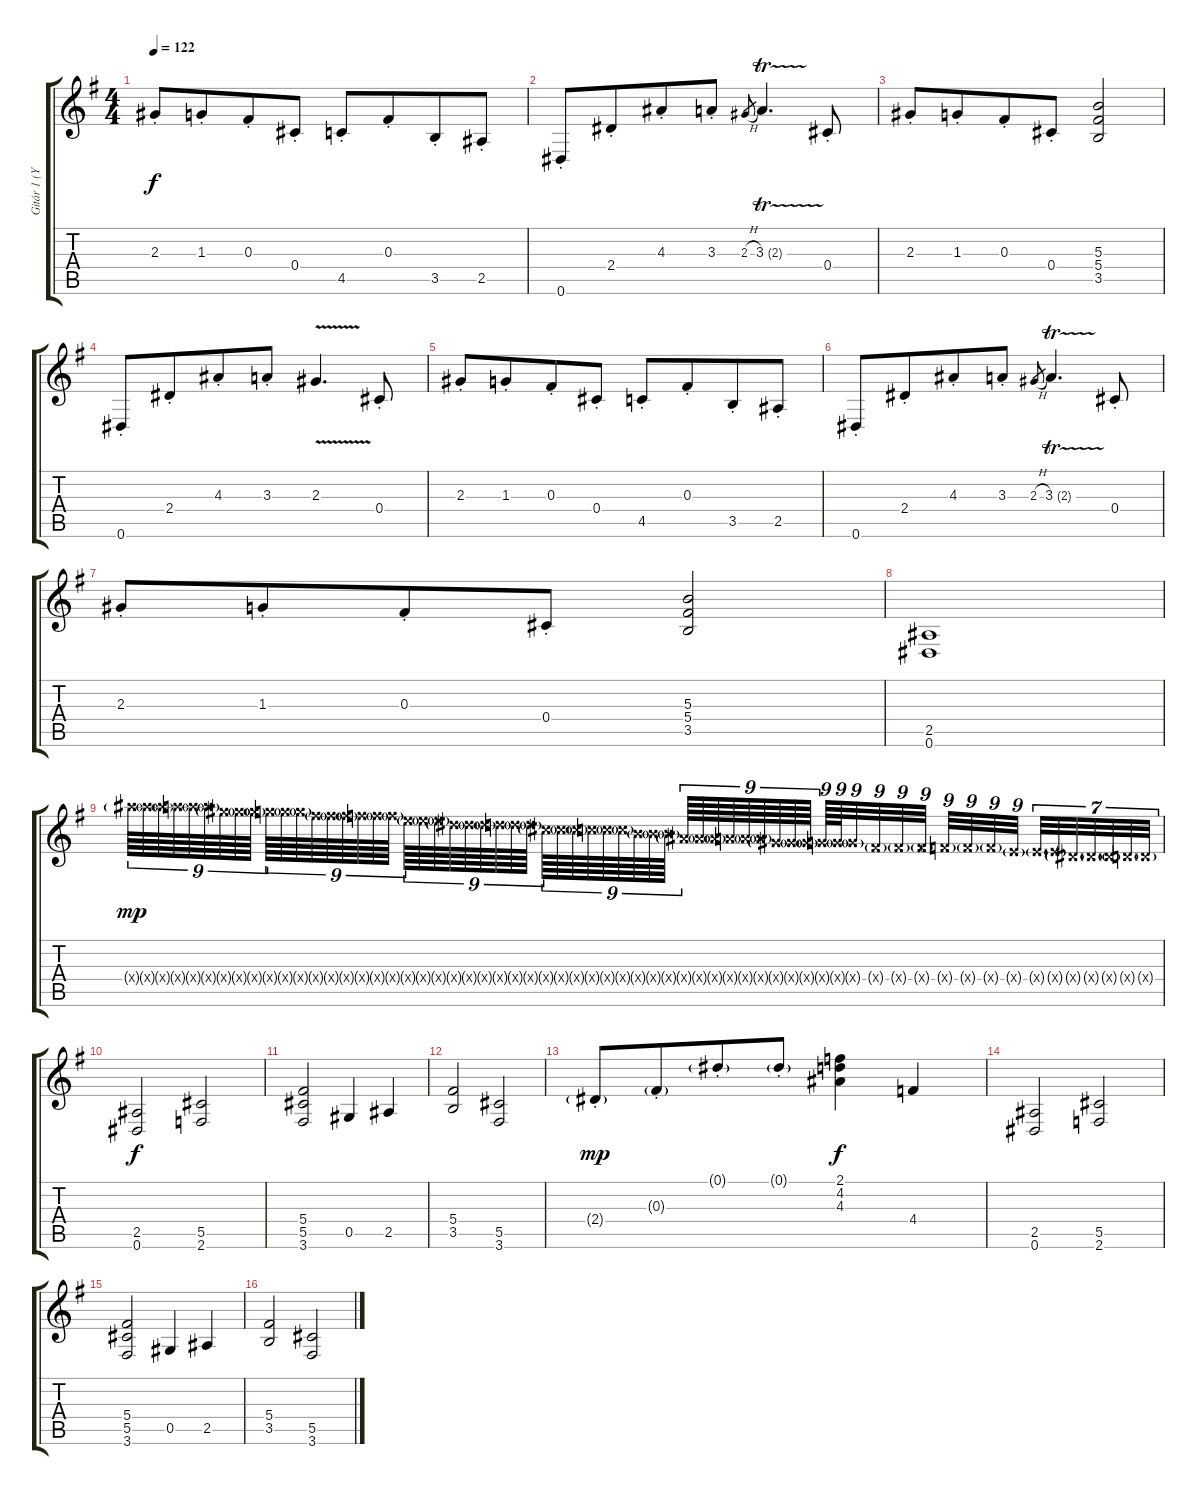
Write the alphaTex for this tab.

\track ("Gitár 1 (Yngwie Malmsteen)" "Gitár 1 (Y") {instrument distortionguitar}
\staff {score tabs}
\tuning (Eb4 Bb3 Gb3 Db3 Ab2 Eb2) {hide}
\ts (4 4)
\tempo 122
\clef g2
\ks g
2.3{st}.8{dy f} 1.3{st}.8{beam merge} 0.3{st}.8 0.4{st}.8 4.5{st}.8 0.3{st}.8{beam merge} 3.5{st}.8 2.5{st}.8 |
0.6{st}.8 2.4{st}.8{beam merge} 4.3{st}.8 3.3{st}.8 2.3{h}.8{gr} 3.3{tr (2 32)}.4{d} 0.4{st}.8 |
2.3{st}.8 1.3{st}.8{beam merge} 0.3{st}.8 0.4{st}.8 (5.3 5.4 3.5).2 |
0.6{st}.8 2.4{st}.8{beam merge} 4.3{st}.8 3.3{st}.8 2.3{v}.4{d} 0.4{st}.8 |
2.3{st}.8 1.3{st}.8{beam merge} 0.3{st}.8 0.4{st}.8 4.5{st}.8 0.3{st}.8{beam merge} 3.5{st}.8 2.5{st}.8 |
0.6{st}.8 2.4{st}.8{beam merge} 4.3{st}.8 3.3{st}.8 2.3{h}.8{gr} 3.3{tr (2 32)}.4{d} 0.4{st}.8 |
2.3{st}.8 1.3{st}.8{beam merge} 0.3{st}.8 0.4{st}.8 (5.3 5.4 3.5).2 |
(2.5 0.6).1 |
21.4{g x}.64{tu (9 8) dy mp} 21.4{g x}.64{tu (9 8)} 21.4{g x}.64{tu (9 8)} 20.4{g x}.64{tu (9 8)} 20.4{g x}.64{tu (9 8)} 20.4{g x}.64{tu (9 8)} 19.4{g x}.64{tu (9 8)} 19.4{g x}.64{tu (9 8)} 19.4{g x}.64{tu (9 8) beam splitsecondary} 18.4{g x}.64{tu (9 8)} 18.4{g x}.64{tu (9 8)} 18.4{g x}.64{tu (9 8)} 17.4{g x}.64{tu (9 8)} 17.4{g x}.64{tu (9 8)} 17.4{g x}.64{tu (9 8)} 16.4{g x}.64{tu (9 8)} 16.4{g x}.64{tu (9 8)} 16.4{g x}.64{tu (9 8)} 15.4{g x}.64{tu (9 8)} 15.4{g x}.64{tu (9 8)} 15.4{g x}.64{tu (9 8)} 14.4{g x}.64{tu (9 8)} 14.4{g x}.64{tu (9 8)} 14.4{g x}.64{tu (9 8)} 13.4{g x}.64{tu (9 8)} 13.4{g x}.64{tu (9 8)} 13.4{g x}.64{tu (9 8) beam splitsecondary} 12.4{g x}.64{tu (9 8)} 12.4{g x}.64{tu (9 8)} 12.4{g x}.64{tu (9 8)} 11.4{g x}.64{tu (9 8)} 11.4{g x}.64{tu (9 8)} 11.4{g x}.64{tu (9 8)} 10.4{g x}.64{tu (9 8)} 10.4{g x}.64{tu (9 8)} 10.4{g x}.64{tu (9 8)} 9.4{g x}.64{tu (9 8)} 9.4{g x}.64{tu (9 8)} 9.4{g x}.64{tu (9 8)} 8.4{g x}.64{tu (9 8)} 8.4{g x}.64{tu (9 8)} 8.4{g x}.64{tu (9 8)} 7.4{g x}.64{tu (9 8)} 7.4{g x}.64{tu (9 8)} 7.4{g x}.64{tu (9 8) beam splitsecondary} 6.4{g x}.64{tu (9 8)} 6.4{g x}.64{tu (9 8)} 6.4{g x}.32{tu (9 8)} 5.4{g x}.32{tu (9 8)} 5.4{g x}.32{tu (9 8)} 5.4{g x}.32{tu (9 8)} 4.4{g x}.32{tu (9 8)} 4.4{g x}.32{tu (9 8)} 4.4{g x}.32{tu (9 8)} 3.4{g x}.32{tu (9 8) beam splitsecondary} 3.4{g x}.32{tu (7 4)} 3.4{g x}.32{tu (7 4)} 2.4{g x}.32{tu (7 4)} 2.4{g x}.32{tu (7 4)} 2.4{g x}.32{tu (7 4)} 1.4{g x}.32{tu (7 4)} 1.4{g x}.32{tu (7 4)} |
(2.5 0.6).2{dy f} (5.5 2.6).2 |
(5.4 5.5 3.6).2 0.5.4 2.5.4 |
(5.4 3.5).2 (5.5 3.6).2 |
2.4{g st}.8{dy mp} 0.3{g st}.8{beam merge} 0.1{g st}.8 0.1{g st}.8 (2.1 4.2 4.3).4{dy f} 4.4.4 |
(2.5 0.6).2 (5.5 2.6).2 |
(5.4 5.5 3.6).2 0.5.4 2.5.4 |
(5.4 3.5).2 (5.5 3.6).2
